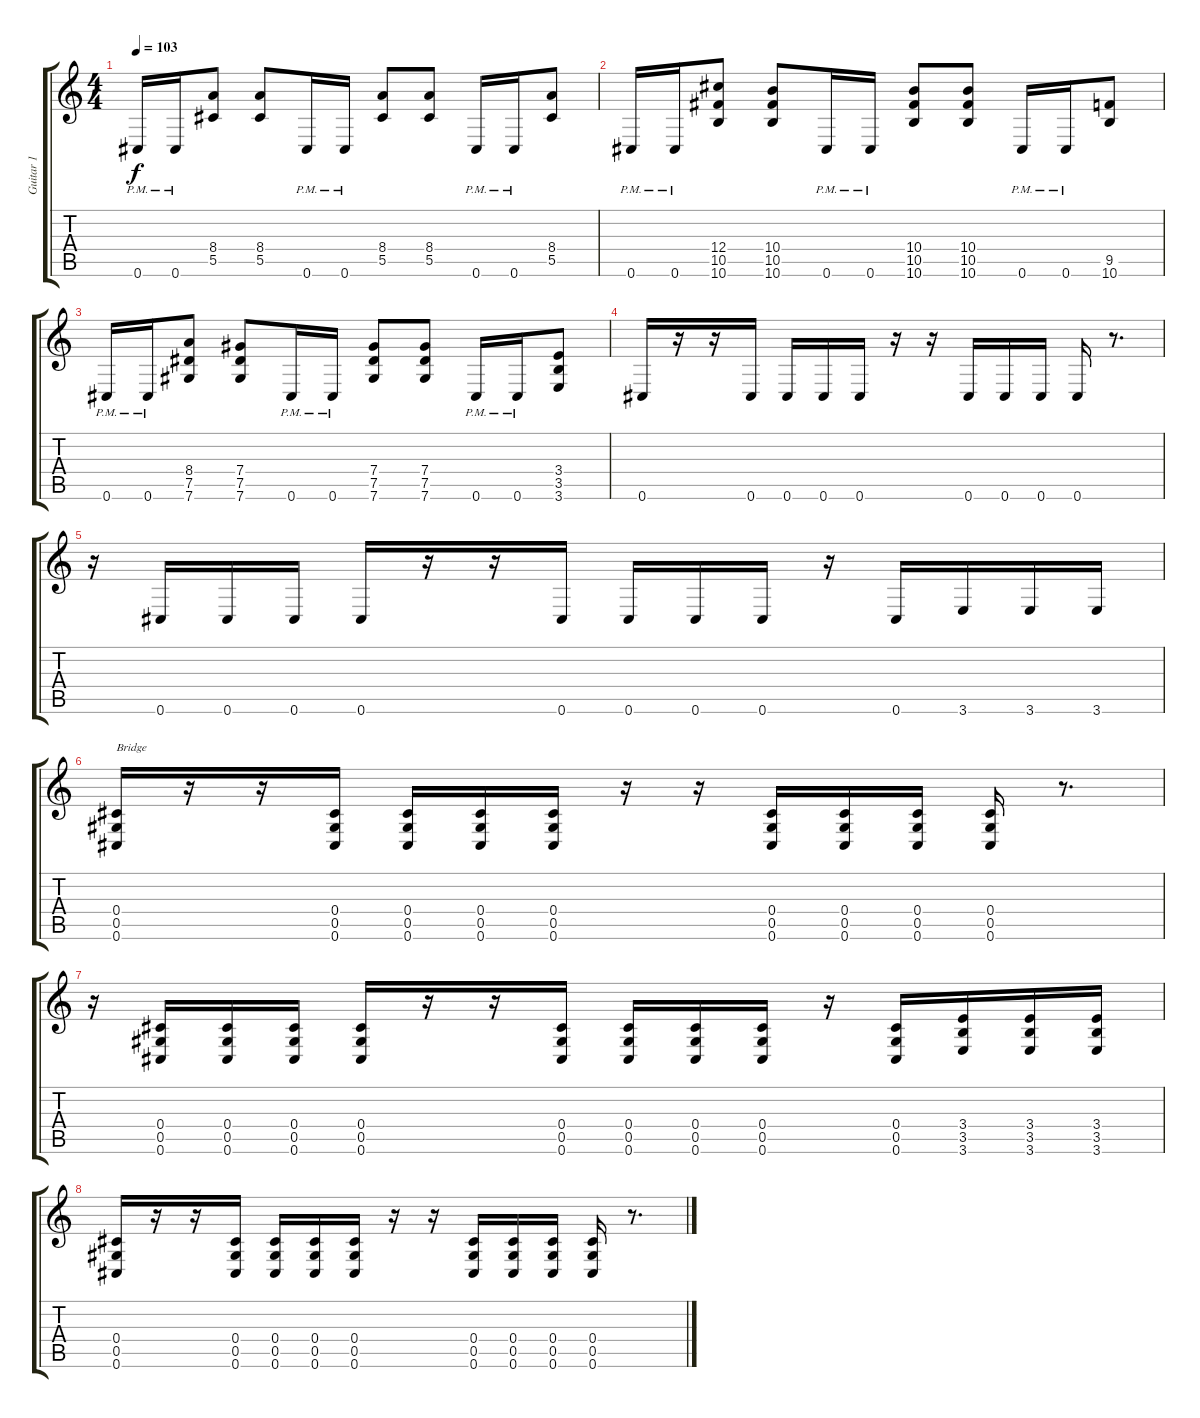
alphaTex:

\track ("Guitar 1" "Guitar 1") {instrument distortionguitar}
\staff {score tabs}
\tuning (Eb4 Bb3 Gb3 Db3 Ab2 Db2) {hide}
\ts (4 4)
\tempo 103
\clef g2
\ks c
0.6{pm}.16{dy f} 0.6{pm}.16 (8.4 5.5).8 (8.4 5.5).8 0.6{pm}.16 0.6{pm}.16 (8.4 5.5).8 (8.4 5.5).8 0.6{pm}.16 0.6{pm}.16 (8.4 5.5).8 |
0.6{pm}.16 0.6{pm}.16 (12.4 10.5 10.6).8 (10.4 10.5 10.6).8 0.6{pm}.16 0.6{pm}.16 (10.4 10.5 10.6).8 (10.4 10.5 10.6).8 0.6{pm}.16 0.6{pm}.16 (9.5 10.6).8 |
0.6{pm}.16 0.6{pm}.16 (8.4 7.5 7.6).8 (7.4 7.5 7.6).8 0.6{pm}.16 0.6{pm}.16 (7.4 7.5 7.6).8 (7.4 7.5 7.6).8 0.6{pm}.16 0.6{pm}.16 (3.4 3.5 3.6).8 |
0.6.16 r.16 r.16 0.6.16 0.6.16 0.6.16 0.6.16 r.16 r.16 0.6.16 0.6.16 0.6.16 0.6.16 r.8{d} |
r.16 0.6.16 0.6.16 0.6.16 0.6.16 r.16 r.16 0.6.16 0.6.16 0.6.16 0.6.16 r.16 0.6.16 3.6.16 3.6.16 3.6.16 |
(0.4 0.5 0.6).16{txt "Bridge"} r.16 r.16 (0.4 0.5 0.6).16 (0.4 0.5 0.6).16 (0.4 0.5 0.6).16 (0.4 0.5 0.6).16 r.16 r.16 (0.4 0.5 0.6).16 (0.4 0.5 0.6).16 (0.4 0.5 0.6).16 (0.4 0.5 0.6).16 r.8{d} |
r.16 (0.4 0.5 0.6).16 (0.4 0.5 0.6).16 (0.4 0.5 0.6).16 (0.4 0.5 0.6).16 r.16 r.16 (0.4 0.5 0.6).16 (0.4 0.5 0.6).16 (0.4 0.5 0.6).16 (0.4 0.5 0.6).16 r.16 (0.4 0.5 0.6).16 (3.4 3.5 3.6).16 (3.4 3.5 3.6).16 (3.4 3.5 3.6).16 |
(0.4 0.5 0.6).16 r.16 r.16 (0.4 0.5 0.6).16 (0.4 0.5 0.6).16 (0.4 0.5 0.6).16 (0.4 0.5 0.6).16 r.16 r.16 (0.4 0.5 0.6).16 (0.4 0.5 0.6).16 (0.4 0.5 0.6).16 (0.4 0.5 0.6).16 r.8{d}
